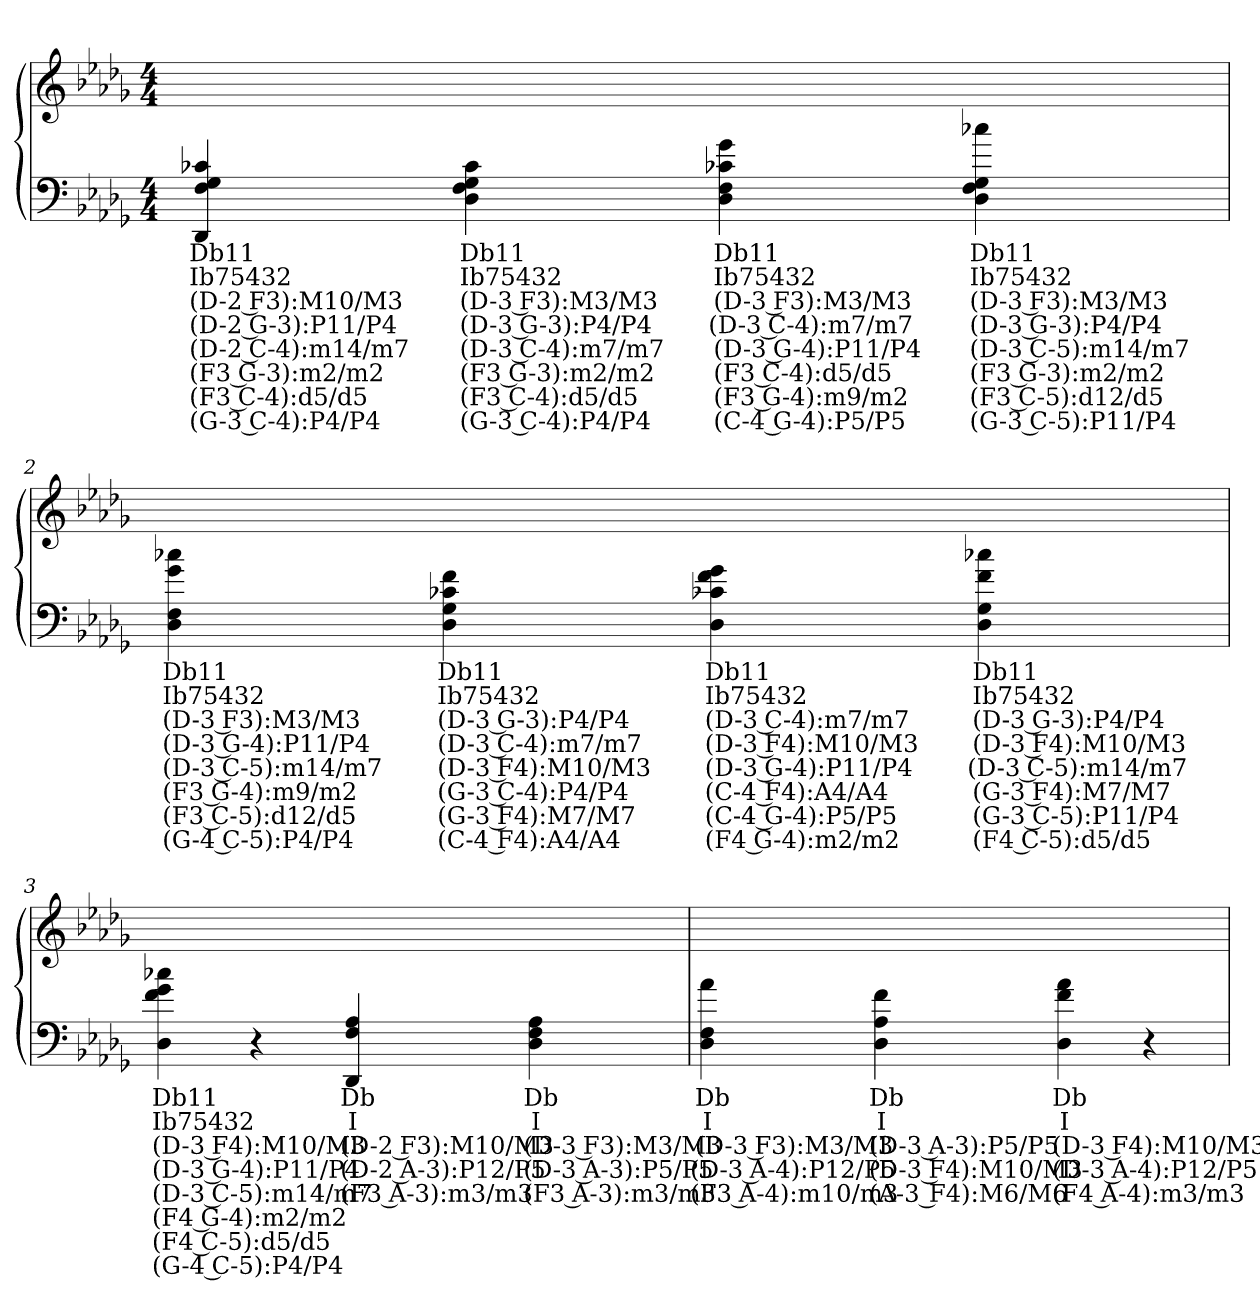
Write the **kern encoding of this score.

**kern	**text	**text	**text	**text	**text	**text	**text	**text	**kern
*part2	*part2	*part2	*part2	*part2	*part2	*part2	*part2	*part2	*part1
*staff2	*staff2	*staff2	*staff2	*staff2	*staff2	*staff2	*staff2	*staff2	*staff1
*clefF4	*	*	*	*	*	*	*	*	*clefG2
*k[b-e-a-d-g-]	*	*	*	*	*	*	*	*	*k[b-e-a-d-g-]
*D-:	*	*	*	*	*	*	*	*	*D-:
*M4/4	*	*	*	*	*	*	*	*	*M4/4
*MM60	*	*	*	*	*	*	*	*	*MM60
=1	=1	=1	=1	=1	=1	=1	=1	=1	=1
4DD- 4F 4G- 4c-X	Db11	Ib75432	(D-2 F3):M10/M3	(D-2 G-3):P11/P4	(D-2 C-4):m14/m7	(F3 G-3):m2/m2	(F3 C-4):d5/d5	(G-3 C-4):P4/P4	1ryy
4D- 4F 4G- 4c-	Db11	Ib75432	(D-3 F3):M3/M3	(D-3 G-3):P4/P4	(D-3 C-4):m7/m7	(F3 G-3):m2/m2	(F3 C-4):d5/d5	(G-3 C-4):P4/P4	.
4D- 4F 4c-X 4g-	Db11	Ib75432	(D-3 F3):M3/M3	(D-3 C-4):m7/m7	(D-3 G-4):P11/P4	(F3 C-4):d5/d5	(F3 G-4):m9/m2	(C-4 G-4):P5/P5	.
4D- 4F 4G- 4cc-X	Db11	Ib75432	(D-3 F3):M3/M3	(D-3 G-3):P4/P4	(D-3 C-5):m14/m7	(F3 G-3):m2/m2	(F3 C-5):d12/d5	(G-3 C-5):P11/P4	.
=2	=2	=2	=2	=2	=2	=2	=2	=2	=2
4D- 4F 4g- 4cc-X	Db11	Ib75432	(D-3 F3):M3/M3	(D-3 G-4):P11/P4	(D-3 C-5):m14/m7	(F3 G-4):m9/m2	(F3 C-5):d12/d5	(G-4 C-5):P4/P4	1ryy
4D- 4G- 4c-X 4f	Db11	Ib75432	(D-3 G-3):P4/P4	(D-3 C-4):m7/m7	(D-3 F4):M10/M3	(G-3 C-4):P4/P4	(G-3 F4):M7/M7	(C-4 F4):A4/A4	.
4D- 4c-X 4f 4g-	Db11	Ib75432	(D-3 C-4):m7/m7	(D-3 F4):M10/M3	(D-3 G-4):P11/P4	(C-4 F4):A4/A4	(C-4 G-4):P5/P5	(F4 G-4):m2/m2	.
4D- 4G- 4f 4cc-X	Db11	Ib75432	(D-3 G-3):P4/P4	(D-3 F4):M10/M3	(D-3 C-5):m14/m7	(G-3 F4):M7/M7	(G-3 C-5):P11/P4	(F4 C-5):d5/d5	.
=3	=3	=3	=3	=3	=3	=3	=3	=3	=3
4D- 4f 4g- 4cc-X	Db11	Ib75432	(D-3 F4):M10/M3	(D-3 G-4):P11/P4	(D-3 C-5):m14/m7	(F4 G-4):m2/m2	(F4 C-5):d5/d5	(G-4 C-5):P4/P4	1ryy
4r	.	.	.	.	.	.	.	.	.
4DD- 4F 4A-	Db	I	(D-2 F3):M10/M3	(D-2 A-3):P12/P5	(F3 A-3):m3/m3	.	.	.	.
4D- 4F 4A-	Db	I	(D-3 F3):M3/M3	(D-3 A-3):P5/P5	(F3 A-3):m3/m3	.	.	.	.
=4	=4	=4	=4	=4	=4	=4	=4	=4	=4
4D- 4F 4a-	Db	I	(D-3 F3):M3/M3	(D-3 A-4):P12/P5	(F3 A-4):m10/m3	.	.	.	1ryy
4D- 4A- 4f	Db	I	(D-3 A-3):P5/P5	(D-3 F4):M10/M3	(A-3 F4):M6/M6	.	.	.	.
4D- 4f 4a-	Db	I	(D-3 F4):M10/M3	(D-3 A-4):P12/P5	(F4 A-4):m3/m3	.	.	.	.
4r	.	.	.	.	.	.	.	.	.
=	=	=	=	=	=	=	=	=	=
*-	*-	*-	*-	*-	*-	*-	*-	*-	*-
